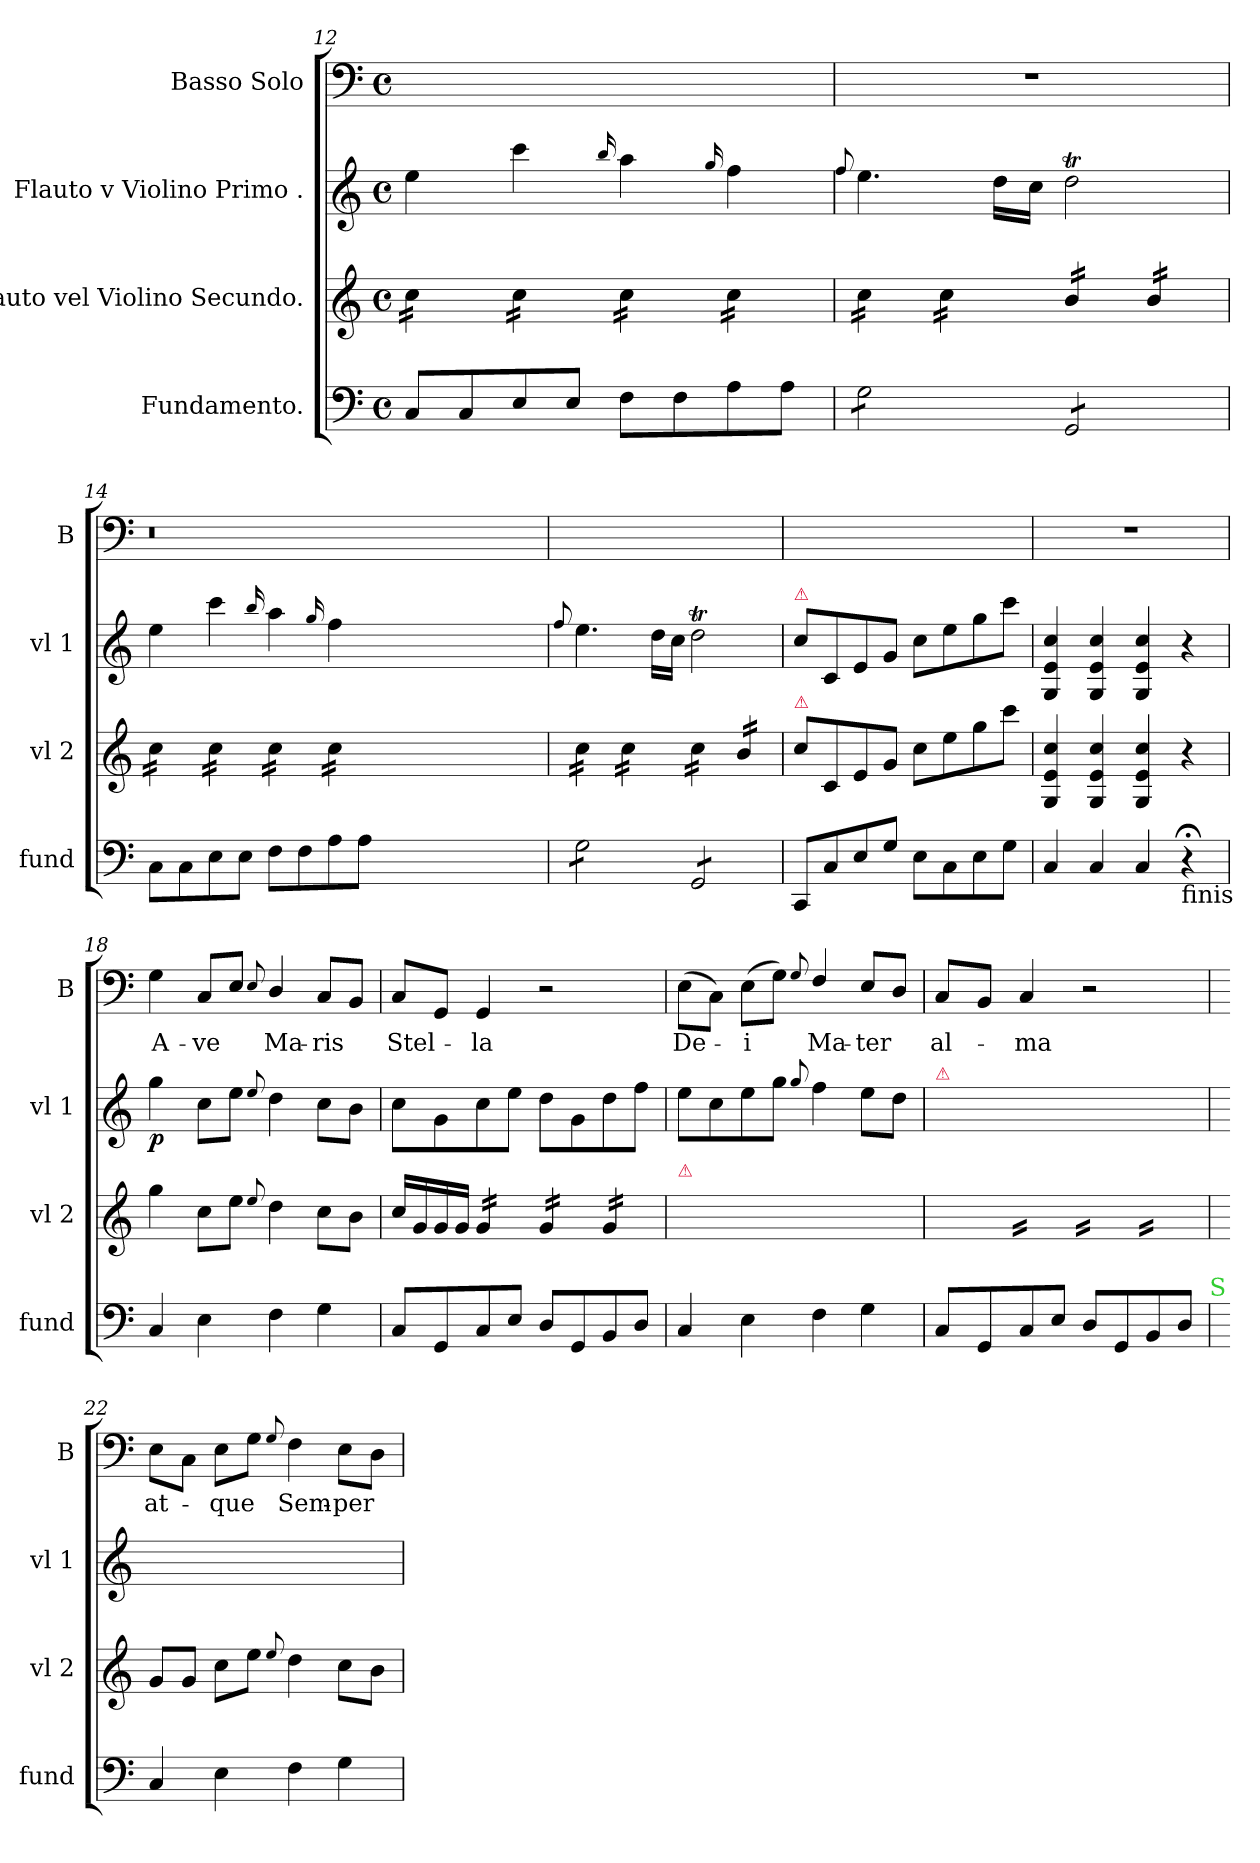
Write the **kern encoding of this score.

**kern	**kern	**dynam	**kern	**dynam	**kern	**text
*part4	*part3	*part3	*part2	*part2	*part1	*part1
*staff4	*staff3	*staff3	*staff2	*staff2	*staff1	*staff1
*I"Fundamento.	*I"Flauto vel Violino Secundo.	*	*I"Flauto v Violino Primo .	*	*I"Basso Solo	*
*I'fund	*I'vl 2	*	*I'vl 1	*	*I'B	*
*clefF4	*clefG2	*	*clefG2	*	*clefF4	*
*k[]	*k[]	*	*k[]	*	*k[]	*
*M4/4	*M4/4	*	*M4/4	*	*M4/4	*
*met(c)	*met(c)	*	*met(c)	*	*met(c)	*
=12	=12	=12	=12	=12	=12	=12
*	*tremolo	*	*	*	*	*
8C/L	16cc\LL	.	4ee\	.	1ryy	.
.	16cc\	.	.	.	.	.
8C/	16cc\	.	.	.	.	.
.	16cc\JJ	.	.	.	.	.
8E/	16cc\LL	.	4ccc\	.	.	.
.	16cc\	.	.	.	.	.
8E/J	16cc\	.	.	.	.	.
.	16cc\JJ	.	.	.	.	.
.	.	.	16qqbb/	.	.	.
8F\L	16cc\LL	.	4aa\	.	.	.
.	16cc\	.	.	.	.	.
8F\	16cc\	.	.	.	.	.
.	16cc\JJ	.	.	.	.	.
.	.	.	16qqgg/	.	.	.
8A\	16cc\LL	.	4ff\	.	.	.
.	16cc\	.	.	.	.	.
8A\J	16cc\	.	.	.	.	.
.	16cc\JJ	.	.	.	.	.
=13	=13	=13	=13	=13	=13	=13
.	.	.	8qqff/	.	.	.
*tremolo	*	*	*	*	*	*
8G\L	16cc\LL	.	4.ee\	.	1r	.
.	16cc\	.	.	.	.	.
8G\	16cc\	.	.	.	.	.
.	16cc\JJ	.	.	.	.	.
8G\	16cc\LL	.	.	.	.	.
.	16cc\	.	.	.	.	.
8G\J	16cc\	.	16dd\LL	.	.	.
.	16cc\JJ	.	16cc\JJ	.	.	.
8GG/L	16b/LL	.	2ddT\	.	.	.
.	16b/	.	.	.	.	.
8GG/	16b/	.	.	.	.	.
.	16b/JJ	.	.	.	.	.
8GG/	16b/LL	.	.	.	.	.
.	16b/	.	.	.	.	.
8GG/J	16b/	.	.	.	.	.
*Xtremolo	*	*	*	*	*	*
.	16b/JJ	.	.	.	.	.
=14	=14	=14	=14	=14	=14	=14
8C\L	16cc\LL	.	4ee\	.	0.r	.
.	16cc\	.	.	.	.	.
8C\	16cc\	.	.	.	.	.
.	16cc\JJ	.	.	.	.	.
8E\	16cc\LL	.	4ccc\	.	.	.
.	16cc\	.	.	.	.	.
8E\J	16cc\	.	.	.	.	.
.	16cc\JJ	.	.	.	.	.
.	.	.	16qqbb/	.	.	.
8F\L	16cc\LL	.	4aa\	.	.	.
.	16cc\	.	.	.	.	.
8F\	16cc\	.	.	.	.	.
.	16cc\JJ	.	.	.	.	.
.	.	.	16qqgg/	.	.	.
8A\	16cc\LL	.	4ff\	.	.	.
.	16cc\	.	.	.	.	.
8A\J	16cc\	.	.	.	.	.
.	16cc\JJ	.	.	.	.	.
0ryy	0ryy	.	0ryy	.	.	.
=15	=15	=15	=15	=15	=15	=15
.	.	.	8qqff/	.	.	.
*tremolo	*	*	*	*	*	*
8G\L	16cc\LL	.	4.ee\	.	1ryy	.
.	16cc\	.	.	.	.	.
8G\	16cc\	.	.	.	.	.
.	16cc\JJ	.	.	.	.	.
8G\	16cc\LL	.	.	.	.	.
.	16cc\	.	.	.	.	.
8G\J	16cc\	.	16dd\LL	.	.	.
.	16cc\JJ	.	16cc\JJ	.	.	.
8GG/L	16cc\LL	.	2ddT\	.	.	.
.	16cc\	.	.	.	.	.
8GG/	16cc\	.	.	.	.	.
.	16cc\JJ	.	.	.	.	.
8GG/	16b/LL	.	.	.	.	.
.	16b/	.	.	.	.	.
8GG/J	16b/	.	.	.	.	.
*Xtremolo	*	*	*	*	*	*
.	16b/JJ	.	.	.	.	.
*	*Xtremolo	*	*	*	*	*
=16	=16	=16	=16	=16	=16	=16
!	!	!	!LO:TX:a:color=crimson:t=⚠	!	!	!
!	!LO:TX:a:color=crimson:t=⚠	!	!	!	!	!
!	!	!LO:DY:b	!	!	!	!
8CC/L	8cc\L	f&colon;	8cc\L	.	1ryy	.
8C/	8c/	.	8c/	.	.	.
8E/	8e/	.	8e/	.	.	.
8G/J	8g/J	.	8g/J	.	.	.
8E\L	8cc\L	.	8cc\L	.	.	.
8C\	8ee\	.	8ee\	.	.	.
8E\	8gg\	.	8gg\	.	.	.
8G\J	8ccc\J	.	8ccc\J	.	.	.
=17	=17	=17	=17	=17	=17	=17
4C/	4G/ 4e/ 4cc/	.	4G/ 4e/ 4cc/	.	1r	.
4C/	4G/ 4e/ 4cc/	.	4G/ 4e/ 4cc/	.	.	.
4C/	4G/ 4e/ 4cc/	.	4G/ 4e/ 4cc/	.	.	.
!LO:TX:b:t=finis	!	!	!	!	!	!
4r;<;	4r	.	4r	.	.	.
=18	=18	=18	=18	=18	=18	=18
!	!	!LO:DY:b	!	!LO:DY:b	!	!
4C/	4gg\	pia.	4gg\	p	4G\	A-
4E\	8cc\L	.	8cc\L	.	8C/L	-ve
.	8ee\J	.	8ee\J	.	8E/J	.
.	8qqee/	.	8qqee/	.	8qqE/	.
4F\	4dd\	.	4dd\	.	4D/	Ma-
4G\	8cc\L	.	8cc\L	.	8C/L	-ris
.	8b\J	.	8b\J	.	8BB/J	.
=19	=19	=19	=19	=19	=19	=19
!	!	!	!	!LO:DY:b:rj	!	!
8C/L	16cc/LL	.	8cc\L	for.	8C/L	Stel-
.	16g/	.	.	.	.	.
8GG/	16g/	.	8g\	.	8GG/J	.
.	16g/JJ	.	.	.	.	.
*	*tremolo	*	*	*	*	*
8C/	16g/LL	.	8cc\	.	4GG/	-la
.	16g/	.	.	.	.	.
8E/J	16g/	.	8ee\J	.	.	.
.	16g/JJ	.	.	.	.	.
8D/L	16g/LL	.	8dd\L	.	2r	.
.	16g/	.	.	.	.	.
8GG/	16g/	.	8g\	.	.	.
.	16g/JJ	.	.	.	.	.
8BB/	16g/LL	.	8dd\	.	.	.
.	16g/	.	.	.	.	.
8D/J	16g/	.	8ff\J	.	.	.
.	16g/JJ	.	.	.	.	.
*	*Xtremolo	*	*	*	*	*
=20	=20	=20	=20	=20	=20	=20
!	!LO:TX:a:color=crimson:t=⚠	!	!	!	!	!
!	!	!LO:DY:b	!	!	!	!
4C/	4gg\yy	pia.	8ee\L	.	(8E\L	De-
!	!	!	!	!LO:DY:b	!	!
.	.	.	8cc\	pia.	8C\J)	.
4E\	8cc\Lyy	.	8ee\	.	(8E\L	-i
.	8ee\Jyy	.	8gg\J	.	8G\J)	.
.	8qqee/yy	.	8qqgg/	.	8qqG/	.
4F\	4dd\yy	.	4ff\	.	4F/	Ma-
4G\	8cc\Lyy	.	8ee\L	.	8E/L	-ter
.	8b\Jyy	.	8dd\J	.	8D/J	.
=21	=21	=21	=21	=21	=21	=21
!	!	!	!LO:TX:a:color=crimson:t=⚠	!	!	!
!	!	!	!	!LO:DY:b:rj	!	!
8C/L	16cc/LLyy	.	8cc\Lyy	for.	8C/L	al-
.	16g/yy	.	.	.	.	.
8GG/	16g/yy	.	8g\yy	.	8BB/J	.
.	16g/JJyy	.	.	.	.	.
*	*tremolo	*	*	*	*	*
8C/	16g/yyLL	.	8cc\yy	.	4C/	-ma
.	16g/yy	.	.	.	.	.
8E/J	16g/yy	.	8ee\Jyy	.	.	.
.	16g/yyJJ	.	.	.	.	.
8D/L	16g/yyLL	.	8dd\Lyy	.	2r	.
.	16g/yy	.	.	.	.	.
8GG/	16g/yy	.	8g\yy	.	.	.
.	16g/yyJJ	.	.	.	.	.
8BB/	16g/yyLL	.	8dd\yy	.	.	.
.	16g/yy	.	.	.	.	.
8D/J	16g/yy	.	8ff\Jyy	.	.	.
.	16g/yyJJ	.	.	.	.	.
*	*Xtremolo	*	*	*	*	*
!LO:TX:a:color=limegreen:t=S	!	!	!	!	!	!
=22	=22	=22	=22	=22	=22	=22
4C/	8g/L	.	8ee\Lyy	.	8E\L	at-
!	!	!	!	!LO:DY:b	!	!
.	8g/J	.	8cc\yy	pia.	8C\J	.
4E\	8cc\L	.	8ee\yy	.	8E\L	-que
.	8ee\J	.	8gg\Jyy	.	8G\J	.
.	8qqee/	.	8qqgg/yy	.	8qqG/	.
4F\	4dd\	.	4ff\yy	.	4F\	Sem-
4G\	8cc\L	.	8ee\Lyy	.	8E\L	-per
.	8b\J	.	8dd\Jyy	.	8D\J	.
=	=	=	=	=	=	=
*-	*-	*-	*-	*-	*-	*-
